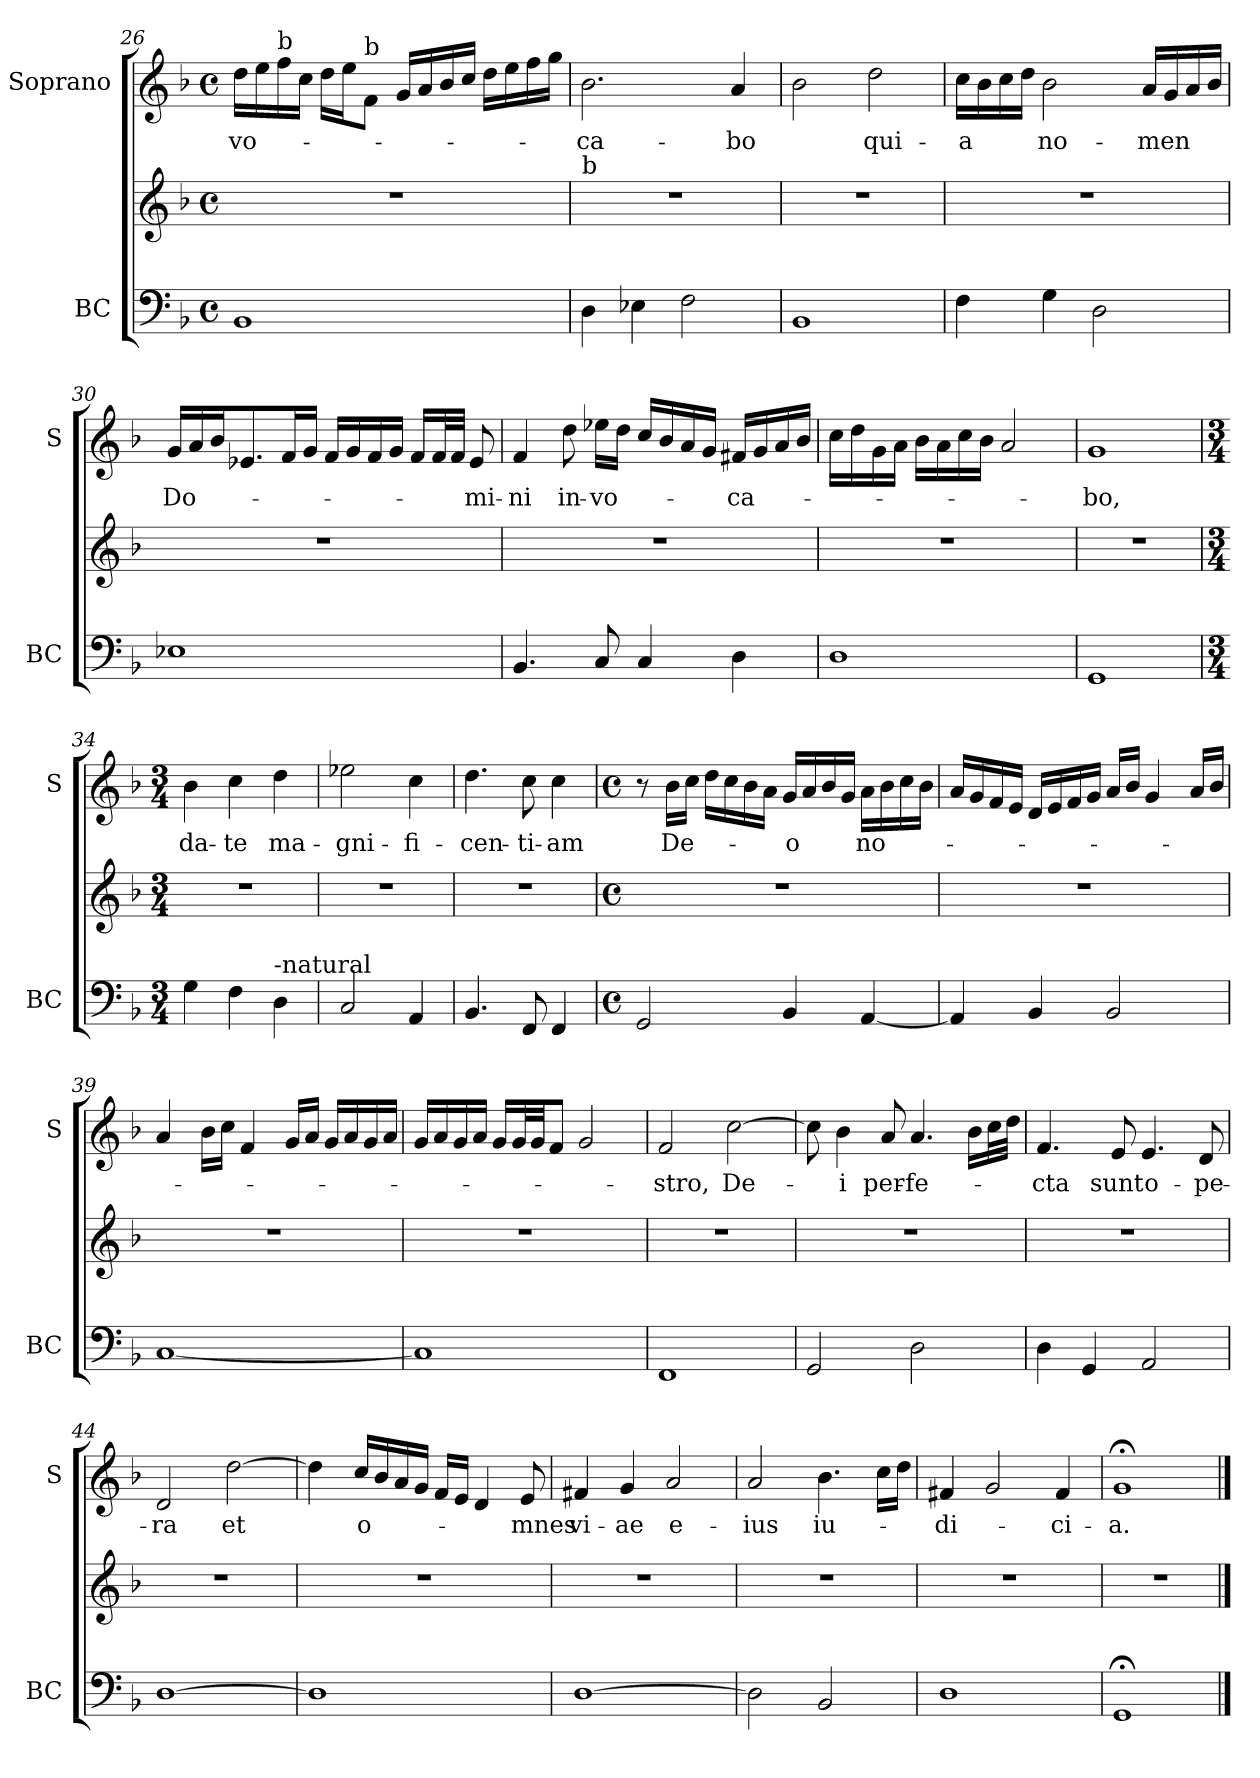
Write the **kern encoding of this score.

**kern	**kern	**kern	**text
*part2	*part2	*part1	*part1
*staff3	*staff2	*staff1	*staff1
*I"BC	*	*I"Soprano	*
*I'BC	*	*I'S	*
*clefF4	*clefG2	*clefG2	*
*k[b-]	*k[b-]	*k[b-]	*
*F:	*F:	*F:	*
*M4/4	*M4/4	*M4/4	*
*met(c)	*met(c)	*met(c)	*
=26	=26	=26	=26
!	!	!	!LO:LY:b
1BB-	1r	16dd\LL	-vo-
.	.	16ee\	.
!	!	!LO:TX:a:t=b	!
.	.	16ff\	.
.	.	16cc\JJ	.
.	.	16dd\LL	.
.	.	16ee\J	.
!	!	!LO:TX:a:t=b	!
.	.	8f\J	.
.	.	16g/LL	.
.	.	16a/	.
.	.	16b-/	.
.	.	16cc/JJ	.
.	.	16dd\LL	.
.	.	16ee\	.
.	.	16ff\	.
.	.	16gg\JJ	.
=27	=27	=27	=27
!	!LO:TX:a:t=b	!	!
!	!	!	!LO:LY:b
4D\	1r	2.b-\	-ca-
4E-X\	.	.	.
2F\	.	.	.
!	!	!	!LO:LY:b
.	.	4a/	-bo
=28	=28	=28	=28
1BB-	1r	2b-\	.
!	!	!	!LO:LY:b
.	.	2dd\	qui-
=29	=29	=29	=29
!	!	!	!LO:LY:b
4F\	1r	16cc\LL	-a
.	.	16b-\	.
.	.	16cc\	.
.	.	16dd\JJ	.
!	!	!	!LO:LY:b
4G\	.	2b-\	no-
2D\	.	.	.
!	!	!	!LO:LY:b
.	.	16a/LL	-men
.	.	16g/	.
.	.	16a/	.
.	.	16b-/JJ	.
!!LO:LB:g=z
=30	=30	=30	=30
!	!	!	!LO:LY:b
1E-X	1r	16g/LL	Do-
.	.	16a/	.
.	.	16b-/J	.
.	.	8.e-X/	.
.	.	16f/L	.
.	.	16g/JJ	.
.	.	16f/LL	.
.	.	16g/	.
.	.	16f/	.
.	.	16g/JJ	.
.	.	16f/LL	.
.	.	32f/L	.
.	.	32f/JJJ	.
!	!	!	!LO:LY:b
.	.	8e-/	-mi-
=31	=31	=31	=31
!	!	!	!LO:LY:b
4.BB-/	1r	4f/	-ni
!	!	!	!LO:LY:b
.	.	8dd\	in-
!	!	!	!LO:LY:b
8C/	.	16ee-X\LL	-vo-
.	.	16dd\JJ	.
4C/	.	16cc/LL	.
.	.	16b-/	.
.	.	16a/	.
.	.	16g/JJ	.
!	!	!	!LO:LY:b
4D\	.	16f#X/LL	-ca-
.	.	16g/	.
.	.	16a/	.
.	.	16b-/JJ	.
=32	=32	=32	=32
1D	1r	16cc\LL	.
.	.	16dd\	.
.	.	16g\	.
.	.	16a\JJ	.
.	.	16b-\LL	.
.	.	16a\	.
.	.	16cc\	.
.	.	16b-\JJ	.
.	.	2a/	.
!!LO:PB:g=z
=33	=33	=33	=33
!	!	!	!LO:LY:b
1GG	1r	1g	-bo,
=34	=34	=34	=34
*M3/4	*M3/4	*M3/4	*
!	!	!	!LO:LY:b
4G\	2.r	4b-\	da-
!	!	!	!LO:LY:b
4F\	.	4cc\	-te
!LO:TX:a:t=-natural	!	!	!
!	!	!	!LO:LY:b
4D\	.	4dd\	ma-
=35	=35	=35	=35
!	!	!	!LO:LY:b
2C/	2.r	2ee-X\	-gni-
!	!	!	!LO:LY:b
4AA/	.	4cc\	-fi-
=36	=36	=36	=36
!	!	!	!LO:LY:b
4.BB-/	2.r	4.dd\	-cen-
!	!	!	!LO:LY:b
8FF/	.	8cc\	-ti-
!	!	!	!LO:LY:b
4FF/	.	4cc\	-am
=37	=37	=37	=37
*M4/4	*M4/4	*M4/4	*
*met(c)	*met(c)	*met(c)	*
2GG/	1r	8r	.
!	!	!	!LO:LY:b
.	.	16b-\LL	De-
.	.	16cc\JJ	.
.	.	16dd\LL	.
.	.	16cc\	.
.	.	16b-\	.
.	.	16a\JJ	.
!	!	!	!LO:LY:b
4BB-/	.	16g/LL	-o
.	.	16a/	.
.	.	16b-/	.
.	.	16g/JJ	.
!	!	!	!LO:LY:b
[4AA/	.	16a\LL	no-
.	.	16b-\	.
.	.	16cc\	.
.	.	16b-\JJ	.
!!LO:LB:g=z
=38	=38	=38	=38
4AA/]	1r	16a/LL	.
.	.	16g/	.
.	.	16f/	.
.	.	16e/JJ	.
4BB-/	.	16d/LL	.
.	.	16e/	.
.	.	16f/	.
.	.	16g/JJ	.
2BB-/	.	16a/LL	.
.	.	16b-/JJ	.
.	.	4g/	.
.	.	16a/LL	.
.	.	16b-/JJ	.
=39	=39	=39	=39
[1C	1r	4a/	.
.	.	16b-\LL	.
.	.	16cc\JJ	.
.	.	4f/	.
.	.	16g/LL	.
.	.	16a/JJ	.
.	.	16g/LL	.
.	.	16a/	.
.	.	16g/	.
.	.	16a/JJ	.
=40	=40	=40	=40
1C]	1r	16g/LL	.
.	.	16a/	.
.	.	16g/	.
.	.	16a/JJ	.
.	.	16g/LL	.
.	.	32g/L	.
.	.	32g/JJ	.
.	.	8f/J	.
.	.	2g/	.
=41	=41	=41	=41
!	!	!	!LO:LY:b
1FF	1r	2f/	-stro,
!	!	!	!LO:LY:b
.	.	[2cc\	De-
!!LO:LB:g=z
=42	=42	=42	=42
2GG/	1r	8cc\]	.
!	!	!	!LO:LY:b
.	.	4b-\	-i
!	!	!	!LO:LY:b
.	.	8a/	per-
!	!	!	!LO:LY:b
2D\	.	4.a/	-fe-
.	.	16b-\LL	.
.	.	32cc\L	.
.	.	32dd\JJJ	.
=43	=43	=43	=43
!	!	!	!LO:LY:b
4D\	1r	4.f/	-cta
4GG/	.	.	.
!	!	!	!LO:LY:b
.	.	8e/	sunt
!	!	!	!LO:LY:b
2AA/	.	4.e/	o-
!	!	!	!LO:LY:b
.	.	8d/	-pe-
=44	=44	=44	=44
!	!	!	!LO:LY:b
[1D	1r	2d/	-ra
!	!	!	!LO:LY:b
.	.	[2dd\	et
=45	=45	=45	=45
1D]	1r	4dd\]	.
!	!	!	!LO:LY:b
.	.	16cc/LL	o-
.	.	16b-/	.
.	.	16a/	.
.	.	16g/JJ	.
.	.	16f/LL	.
.	.	16e/JJ	.
.	.	4d/	.
!	!	!	!LO:LY:b
.	.	8e/	-mnes
!!LO:LB:g=z
=46	=46	=46	=46
!	!	!	!LO:LY:b
[1D	1r	4f#X/	vi-
!	!	!	!LO:LY:b
.	.	4g/	-ae
!	!	!	!LO:LY:b
.	.	2a/	e-
=47	=47	=47	=47
!	!	!	!LO:LY:b
2D\]	1r	2a/	-ius
!	!	!	!LO:LY:b
2BB-/	.	4.b-\	iu-
.	.	16cc\LL	.
.	.	16dd\JJ	.
=48	=48	=48	=48
!	!	!	!LO:LY:b
1D	1r	4f#X/	-di-
.	.	2g/	.
!	!	!	!LO:LY:b
.	.	4f#/	-ci-
=49	=49	=49	=49
!	!	!	!LO:LY:b
1GG;<	1r	1g;<	-a.
==	==	==	==
*-	*-	*-	*-
